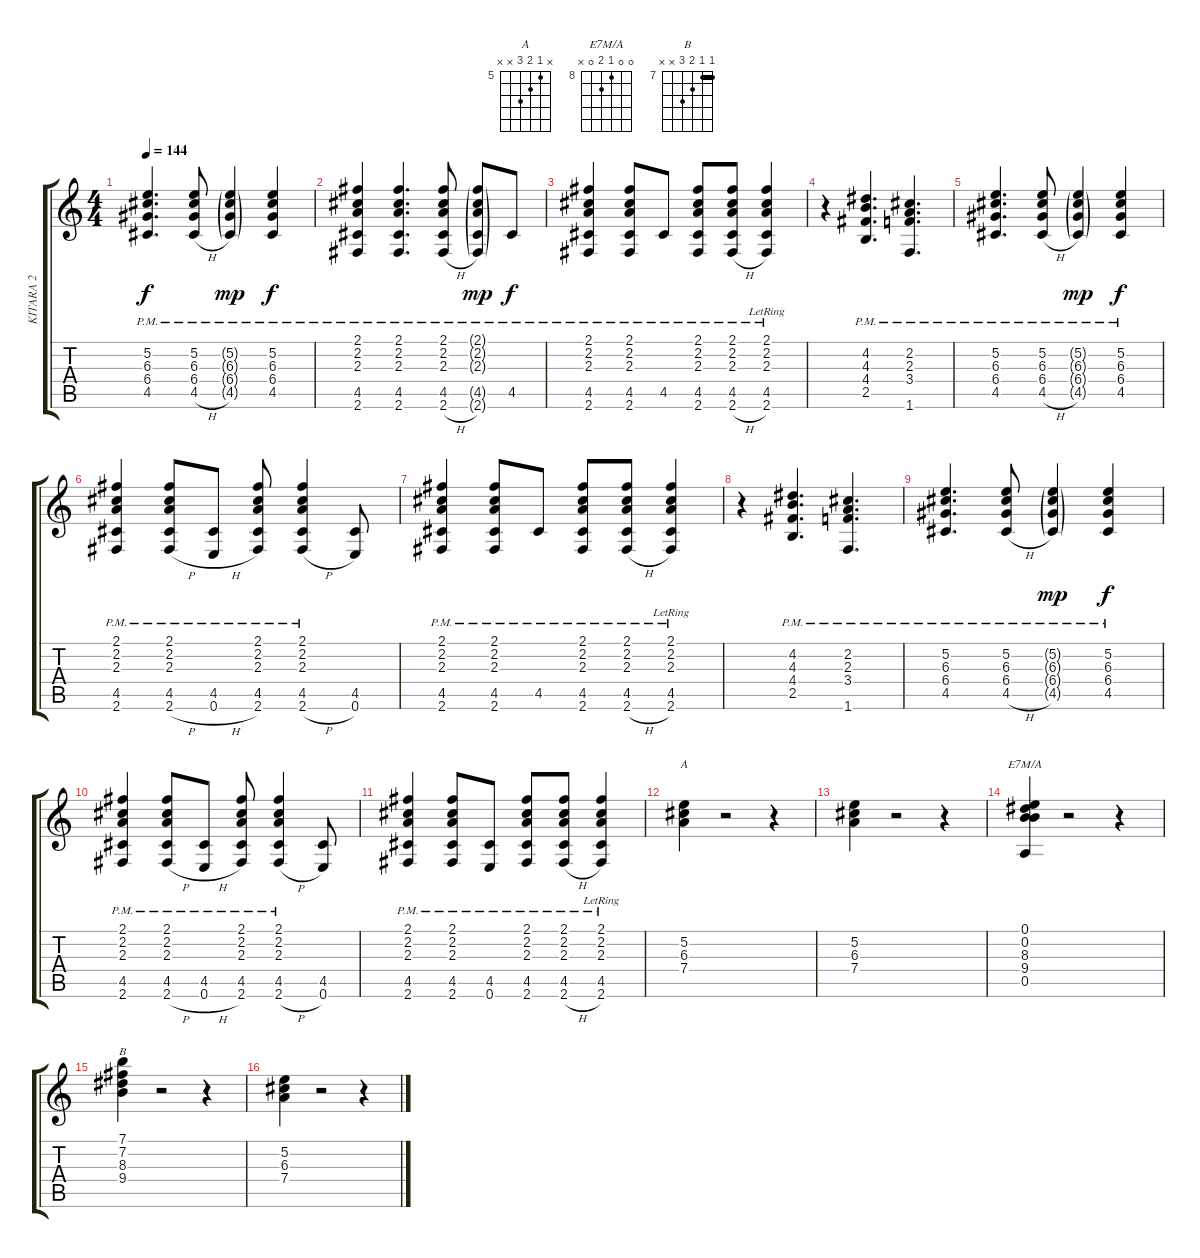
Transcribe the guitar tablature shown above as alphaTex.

\track ("KITARA 2" "KITARA 2") {instrument electricguitarclean}
\staff {score tabs}
\tuning (E4 B3 G3 D3 A2 E2) {hide}
\chord ("A" x 5 6 7 x x) {firstfret 5}
\chord ("E7M/A" 0 0 8 9 0 x) {firstfret 8}
\chord ("B" 7 7 8 9 x x) {firstfret 7 barre 7}
\ts (4 4)
\tempo 144
\clef g2
\ks c
(5.2{pm} 6.3{pm} 6.4{pm} 4.5{pm}).4{d dy f} (5.2{pm} 6.3{pm} 6.4{pm} 4.5{h pm}).8 (5.2{g pm} 6.3{g pm} 6.4{g pm} 4.5{g pm}).4{dy mp} (5.2{pm} 6.3{pm} 6.4{pm} 4.5{pm}).4{dy f} |
(2.1{pm} 2.2{pm} 2.3{pm} 4.5{pm} 2.6{pm}).4 (2.1{pm} 2.2{pm} 2.3{pm} 4.5{pm} 2.6{pm}).4{d} (2.1{pm} 2.2{pm} 2.3{pm} 4.5{pm} 2.6{h pm}).8 (2.1{g pm} 2.2{g pm} 2.3{g pm} 4.5{g pm} 2.6{g pm}).8{dy mp} 4.5{pm}.8{dy f} |
(2.1{pm} 2.2{pm} 2.3{pm} 4.5{pm} 2.6{pm}).4 (2.1{pm} 2.2{pm} 2.3{pm} 4.5{pm} 2.6{pm}).8 4.5{pm}.8 (2.1{pm} 2.2{pm} 2.3{pm} 4.5{pm} 2.6{pm}).8 (2.1{pm} 2.2{pm} 2.3{pm} 4.5{pm} 2.6{h pm}).8 (2.1{pm lr} 2.2{pm lr} 2.3{pm lr} 4.5{pm lr} 2.6{pm lr}).4 |
r.4 (4.2{pm} 4.3{pm} 4.4{pm} 2.5{pm}).4{d beam Up} (2.2{pm} 2.3{pm} 3.4{pm} 1.6{pm}).4{d} |
(5.2{pm} 6.3{pm} 6.4{pm} 4.5{pm}).4{d} (5.2{pm} 6.3{pm} 6.4{pm} 4.5{h pm}).8 (5.2{g pm} 6.3{g pm} 6.4{g pm} 4.5{g pm}).4{dy mp} (5.2{pm} 6.3{pm} 6.4{pm} 4.5{pm}).4{dy f} |
(2.1{pm} 2.2{pm} 2.3{pm} 4.5{pm} 2.6{pm}).4 (2.1{pm} 2.2{pm} 2.3{pm} 4.5{pm} 2.6{h pm}).8 (4.5 0.6{h pm}).8 (2.1{pm} 2.2{pm} 2.3{pm} 4.5{pm} 2.6{pm}).8 (2.1{pm} 2.2{pm} 2.3{pm} 4.5{pm} 2.6{h pm}).4 (4.5 0.6).8 |
(2.1{pm} 2.2{pm} 2.3{pm} 4.5{pm} 2.6{pm}).4 (2.1{pm} 2.2{pm} 2.3{pm} 4.5{pm} 2.6{pm}).8 4.5{pm}.8 (2.1{pm} 2.2{pm} 2.3{pm} 4.5{pm} 2.6{pm}).8 (2.1{pm} 2.2{pm} 2.3{pm} 4.5{pm} 2.6{h pm}).8 (2.1{pm lr} 2.2{pm lr} 2.3{pm lr} 4.5{pm lr} 2.6{pm lr}).4 |
r.4 (4.2{pm} 4.3{pm} 4.4{pm} 2.5{pm}).4{d beam Up} (2.2{pm} 2.3{pm} 3.4{pm} 1.6{pm}).4{d} |
(5.2{pm} 6.3{pm} 6.4{pm} 4.5{pm}).4{d} (5.2{pm} 6.3{pm} 6.4{pm} 4.5{h pm}).8 (5.2{g pm} 6.3{g pm} 6.4{g pm} 4.5{g pm}).4{dy mp} (5.2{pm} 6.3{pm} 6.4{pm} 4.5{pm}).4{dy f} |
(2.1{pm} 2.2{pm} 2.3{pm} 4.5{pm} 2.6{pm}).4 (2.1{pm} 2.2{pm} 2.3{pm} 4.5{pm} 2.6{h pm}).8 (4.5 0.6{h pm}).8 (2.1{pm} 2.2{pm} 2.3{pm} 4.5{pm} 2.6{pm}).8 (2.1{pm} 2.2{pm} 2.3{pm} 4.5{pm} 2.6{h pm}).4 (4.5 0.6).8 |
(2.1{pm} 2.2{pm} 2.3{pm} 4.5{pm} 2.6{pm}).4 (2.1{pm} 2.2{pm} 2.3{pm} 4.5{pm} 2.6{pm}).8 (4.5{pm} 0.6).8 (2.1{pm} 2.2{pm} 2.3{pm} 4.5{pm} 2.6{pm}).8 (2.1{pm} 2.2{pm} 2.3{pm} 4.5{pm} 2.6{h pm}).8 (2.1{pm lr} 2.2{pm lr} 2.3{pm lr} 4.5{pm lr} 2.6{pm lr}).4 |
(5.2 6.3 7.4).4{ch "A"} r.2 r.4 |
(5.2 6.3 7.4).4 r.2 r.4 |
(0.1 0.2 8.3 9.4 0.5).4{ch "E7M/A"} r.2 r.4 |
(7.1 7.2 8.3 9.4).4{ch "B"} r.2 r.4 |
(5.2 6.3 7.4).4 r.2 r.4
